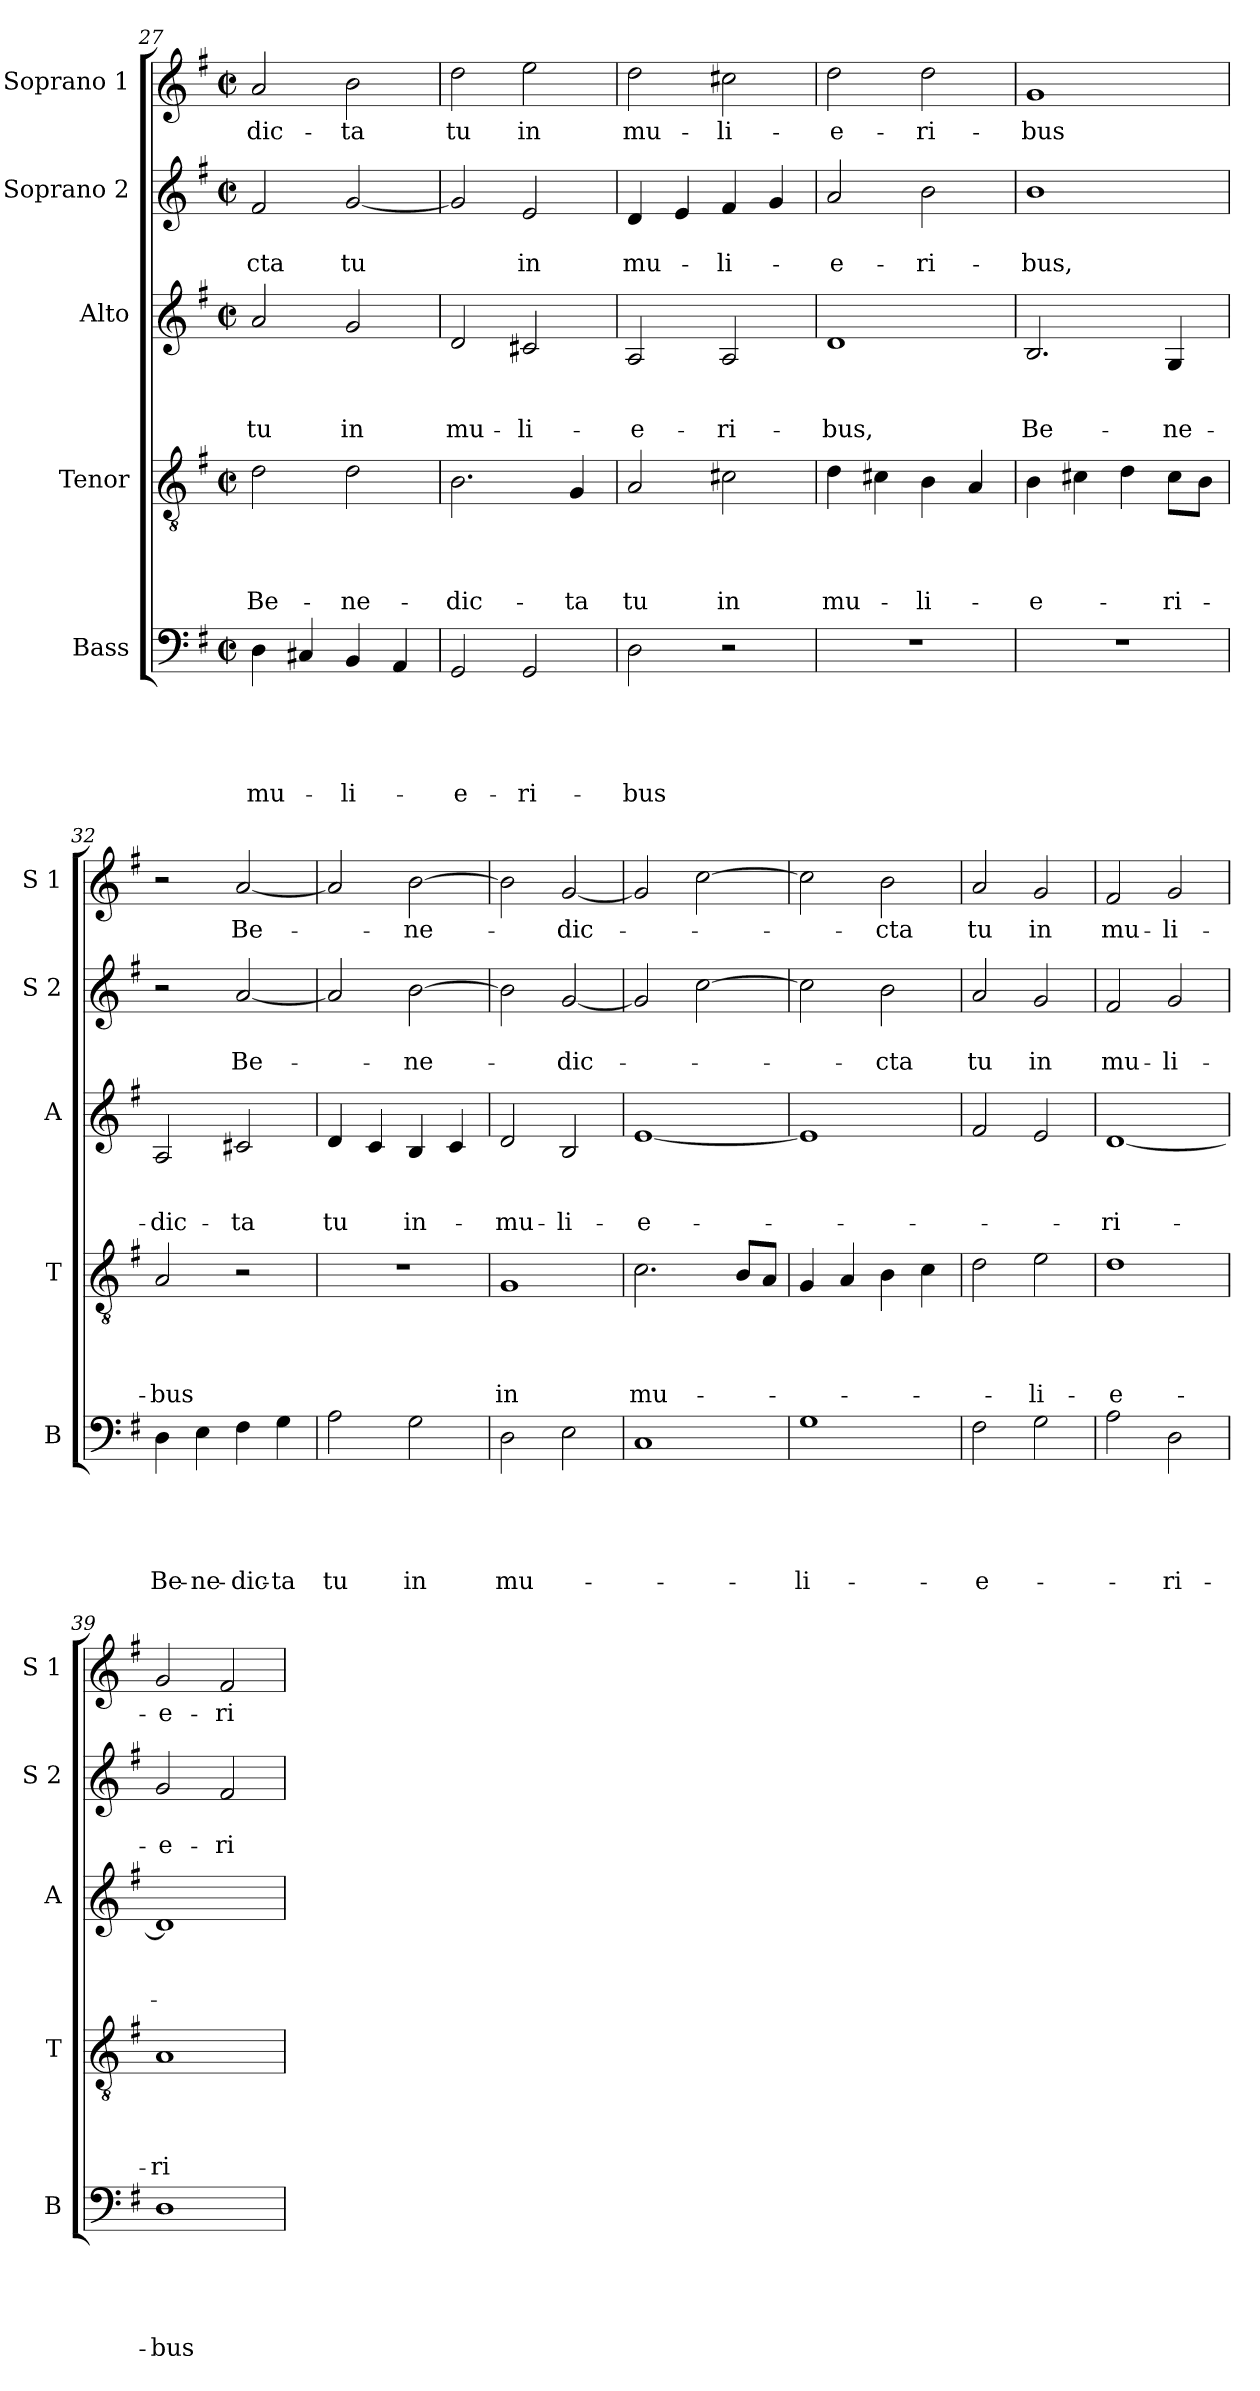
**kern	**text	**text	**text	**text	**text	**kern	**text	**text	**text	**text	**kern	**text	**text	**text	**kern	**text	**text	**kern	**text
*part5	*part5	*part5	*part5	*part5	*part5	*part4	*part4	*part4	*part4	*part4	*part3	*part3	*part3	*part3	*part2	*part2	*part2	*part1	*part1
*staff5	*staff5	*staff5	*staff5	*staff5	*staff5	*staff4	*staff4	*staff4	*staff4	*staff4	*staff3	*staff3	*staff3	*staff3	*staff2	*staff2	*staff2	*staff1	*staff1
*I"Bass	*	*	*	*	*	*I"Tenor	*	*	*	*	*I"Alto	*	*	*	*I"Soprano 2	*	*	*I"Soprano 1	*
*I'B	*	*	*	*	*	*I'T	*	*	*	*	*I'A	*	*	*	*I'S 2	*	*	*I'S 1	*
*clefF4	*	*	*	*	*	*clefGv2	*	*	*	*	*clefG2	*	*	*	*clefG2	*	*	*clefG2	*
*k[f#]	*	*	*	*	*	*k[f#]	*	*	*	*	*k[f#]	*	*	*	*k[f#]	*	*	*k[f#]	*
*G:	*	*	*	*	*	*G:	*	*	*	*	*G:	*	*	*	*G:	*	*	*G:	*
*M2/2	*	*	*	*	*	*M2/2	*	*	*	*	*M2/2	*	*	*	*M2/2	*	*	*M2/2	*
*met(c|)	*	*	*	*	*	*met(c|)	*	*	*	*	*met(c|)	*	*	*	*met(c|)	*	*	*met(c|)	*
=27	=27	=27	=27	=27	=27	=27	=27	=27	=27	=27	=27	=27	=27	=27	=27	=27	=27	=27	=27
!	!	!	!	!	!LO:LY:b	!	!	!	!	!LO:LY:b	!	!	!	!LO:LY:b	!	!	!LO:LY:b	!	!LO:LY:b
4D\	.	.	.	.	mu-	2d\	.	.	.	Be-	2a/	.	.	tu	2f#/	.	-cta	2a/	-dic-
4C#X/	.	.	.	.	.	.	.	.	.	.	.	.	.	.	.	.	.	.	.
!	!	!	!	!	!LO:LY:b	!	!	!	!	!LO:LY:b	!	!	!	!LO:LY:b	!	!	!LO:LY:b	!	!LO:LY:b
4BB/	.	.	.	.	-li-	2d\	.	.	.	-ne-	2g/	.	.	in	[<2g/	.	tu	2b\	-ta
4AA/	.	.	.	.	.	.	.	.	.	.	.	.	.	.	.	.	.	.	.
=28	=28	=28	=28	=28	=28	=28	=28	=28	=28	=28	=28	=28	=28	=28	=28	=28	=28	=28	=28
!	!	!	!	!	!LO:LY:b	!	!	!	!	!LO:LY:b	!	!	!	!LO:LY:b	!	!	!	!	!LO:LY:b
2GG/	.	.	.	.	-e-	2.B\	.	.	.	-dic-	2d/	.	.	mu-	2g/]	.	.	2dd\	tu
!	!	!	!	!	!LO:LY:b	!	!	!	!	!	!	!	!	!LO:LY:b	!	!	!LO:LY:b	!	!LO:LY:b
2GG/	.	.	.	.	-ri-	.	.	.	.	.	2c#X/	.	.	-li-	2e/	.	in	2ee\	in
!	!	!	!	!	!	!	!	!	!	!LO:LY:b	!	!	!	!	!	!	!	!	!
.	.	.	.	.	.	4G/	.	.	.	-ta	.	.	.	.	.	.	.	.	.
!!LO:LB:g=z
=29	=29	=29	=29	=29	=29	=29	=29	=29	=29	=29	=29	=29	=29	=29	=29	=29	=29	=29	=29
!	!	!	!	!	!LO:LY:b	!	!	!	!	!LO:LY:b	!	!	!	!LO:LY:b	!	!	!LO:LY:b	!	!LO:LY:b
2D\	.	.	.	.	-bus	2A/	.	.	.	tu	2A/	.	.	-e-	4d/	.	mu-	2dd\	mu-
.	.	.	.	.	.	.	.	.	.	.	.	.	.	.	4e/	.	.	.	.
!	!	!	!	!	!	!	!	!	!	!LO:LY:b	!	!	!	!LO:LY:b	!	!	!LO:LY:b	!	!LO:LY:b
2r	.	.	.	.	.	2c#X\	.	.	.	in	2A/	.	.	-ri-	4f#/	.	-li-	2cc#X\	-li-
.	.	.	.	.	.	.	.	.	.	.	.	.	.	.	4g/	.	.	.	.
=30	=30	=30	=30	=30	=30	=30	=30	=30	=30	=30	=30	=30	=30	=30	=30	=30	=30	=30	=30
!	!	!	!	!	!	!	!	!	!	!LO:LY:b	!	!	!	!LO:LY:b	!	!	!LO:LY:b	!	!LO:LY:b
1r	.	.	.	.	.	4d\	.	.	.	mu-	1d	.	.	-bus,	2a/	.	-e-	2dd\	-e-
.	.	.	.	.	.	4c#X\	.	.	.	.	.	.	.	.	.	.	.	.	.
!	!	!	!	!	!	!	!	!	!	!LO:LY:b	!	!	!	!	!	!	!LO:LY:b	!	!LO:LY:b
.	.	.	.	.	.	4B\	.	.	.	-li-	.	.	.	.	2b\	.	-ri-	2dd\	-ri-
.	.	.	.	.	.	4A/	.	.	.	.	.	.	.	.	.	.	.	.	.
=31	=31	=31	=31	=31	=31	=31	=31	=31	=31	=31	=31	=31	=31	=31	=31	=31	=31	=31	=31
!	!	!	!	!	!	!	!	!	!	!LO:LY:b	!	!	!	!LO:LY:b	!	!	!LO:LY:b	!	!LO:LY:b
1r	.	.	.	.	.	4B\	.	.	.	-e-	2.B/	.	.	Be-	1b	.	-bus,	1g	-bus
.	.	.	.	.	.	4c#X\	.	.	.	.	.	.	.	.	.	.	.	.	.
.	.	.	.	.	.	4d\	.	.	.	.	.	.	.	.	.	.	.	.	.
!	!	!	!	!	!	!	!	!	!	!LO:LY:b	!	!	!	!LO:LY:b	!	!	!	!	!
.	.	.	.	.	.	8c#\L	.	.	.	-ri-	4G/	.	.	-ne-	.	.	.	.	.
.	.	.	.	.	.	8B\J	.	.	.	.	.	.	.	.	.	.	.	.	.
=32	=32	=32	=32	=32	=32	=32	=32	=32	=32	=32	=32	=32	=32	=32	=32	=32	=32	=32	=32
!	!	!	!	!	!LO:LY:b	!	!	!	!	!LO:LY:b	!	!	!	!LO:LY:b	!	!	!	!	!
4D\	.	.	.	.	Be-	2A/	.	.	.	-bus	2A/	.	.	-dic-	2r	.	.	2r	.
!	!	!	!	!	!LO:LY:b	!	!	!	!	!	!	!	!	!	!	!	!	!	!
4E\	.	.	.	.	-ne-	.	.	.	.	.	.	.	.	.	.	.	.	.	.
!	!	!	!	!	!LO:LY:b	!	!	!	!	!	!	!	!	!LO:LY:b	!	!	!LO:LY:b	!	!LO:LY:b
4F#\	.	.	.	.	-dic-	2r	.	.	.	.	2c#X/	.	.	-ta	[<2a/	.	Be-	[<2a/	Be-
!	!	!	!	!	!LO:LY:b	!	!	!	!	!	!	!	!	!	!	!	!	!	!
4G\	.	.	.	.	-ta	.	.	.	.	.	.	.	.	.	.	.	.	.	.
=33	=33	=33	=33	=33	=33	=33	=33	=33	=33	=33	=33	=33	=33	=33	=33	=33	=33	=33	=33
!	!	!	!	!	!LO:LY:b	!	!	!	!	!	!	!	!	!LO:LY:b	!	!	!	!	!
2A\	.	.	.	.	tu	1r	.	.	.	.	4d/	.	.	tu	2a/]	.	.	2a/]	.
.	.	.	.	.	.	.	.	.	.	.	4c/	.	.	.	.	.	.	.	.
!	!	!	!	!	!LO:LY:b	!	!	!	!	!	!	!	!	!LO:LY:b	!	!	!LO:LY:b	!	!LO:LY:b
2G\	.	.	.	.	in	.	.	.	.	.	4B/	.	.	in-	[>2b\	.	-ne-	[>2b\	-ne-
.	.	.	.	.	.	.	.	.	.	.	4c/	.	.	.	.	.	.	.	.
=34	=34	=34	=34	=34	=34	=34	=34	=34	=34	=34	=34	=34	=34	=34	=34	=34	=34	=34	=34
!	!	!	!	!	!LO:LY:b	!	!	!	!	!LO:LY:b	!	!	!	!LO:LY:b	!	!	!	!	!
2D\	.	.	.	.	mu-	1G	.	.	.	in	2d/	.	.	-mu-	2b\]	.	.	2b\]	.
!	!	!	!	!	!	!	!	!	!	!	!	!	!	!LO:LY:b	!	!	!LO:LY:b	!	!LO:LY:b
2E\	.	.	.	.	.	.	.	.	.	.	2B/	.	.	-li-	[<2g/	.	-dic-	[<2g/	-dic-
=35	=35	=35	=35	=35	=35	=35	=35	=35	=35	=35	=35	=35	=35	=35	=35	=35	=35	=35	=35
!	!	!	!	!	!	!	!	!	!	!LO:LY:b	!	!	!	!LO:LY:b:rj	!	!	!	!	!
1C	.	.	.	.	.	2.c\	.	.	.	mu-	[<1e	.	.	-e-	2g/]	.	.	2g/]	.
.	.	.	.	.	.	.	.	.	.	.	.	.	.	.	[>2cc\	.	.	[>2cc\	.
.	.	.	.	.	.	8B/L	.	.	.	.	.	.	.	.	.	.	.	.	.
.	.	.	.	.	.	8A/J	.	.	.	.	.	.	.	.	.	.	.	.	.
=36	=36	=36	=36	=36	=36	=36	=36	=36	=36	=36	=36	=36	=36	=36	=36	=36	=36	=36	=36
!	!	!	!	!	!LO:LY:b:rj	!	!	!	!	!	!	!	!	!	!	!	!	!	!
1G	.	.	.	.	-li-	4G/	.	.	.	.	1e]	.	.	.	2cc\]	.	.	2cc\]	.
.	.	.	.	.	.	4A/	.	.	.	.	.	.	.	.	.	.	.	.	.
!	!	!	!	!	!	!	!	!	!	!	!	!	!	!	!	!	!LO:LY:b	!	!LO:LY:b
.	.	.	.	.	.	4B\	.	.	.	.	.	.	.	.	2b\	.	-cta	2b\	-cta
.	.	.	.	.	.	4c\	.	.	.	.	.	.	.	.	.	.	.	.	.
=37	=37	=37	=37	=37	=37	=37	=37	=37	=37	=37	=37	=37	=37	=37	=37	=37	=37	=37	=37
!	!	!	!	!	!LO:LY:b	!	!	!	!	!	!	!	!	!	!	!	!LO:LY:b	!	!LO:LY:b
2F#\	.	.	.	.	-e-	2d\	.	.	.	.	2f#/	.	.	.	2a/	.	tu	2a/	tu
!	!	!	!	!	!	!	!	!	!	!LO:LY:b	!	!	!	!	!	!	!LO:LY:b	!	!LO:LY:b
2G\	.	.	.	.	.	2e\	.	.	.	-li-	2e/	.	.	.	2g/	.	in	2g/	in
!!LO:LB:g=z
=38	=38	=38	=38	=38	=38	=38	=38	=38	=38	=38	=38	=38	=38	=38	=38	=38	=38	=38	=38
!	!	!	!	!	!	!	!	!	!	!LO:LY:b:rj	!	!	!	!LO:LY:b	!	!	!LO:LY:b	!	!LO:LY:b
2A\	.	.	.	.	.	1d	.	.	.	-e-	[<1d	.	.	-ri-	2f#/	.	mu-	2f#/	mu-
!	!	!	!	!	!LO:LY:b	!	!	!	!	!	!	!	!	!	!	!	!LO:LY:b	!	!LO:LY:b
2D\	.	.	.	.	-ri-	.	.	.	.	.	.	.	.	.	2g/	.	-li-	2g/	-li-
=39	=39	=39	=39	=39	=39	=39	=39	=39	=39	=39	=39	=39	=39	=39	=39	=39	=39	=39	=39
!	!	!	!	!	!LO:LY:b	!	!	!	!	!LO:LY:b	!	!	!	!	!	!	!LO:LY:b	!	!LO:LY:b
1D	.	.	.	.	-bus	1A	.	.	.	-ri-	1d]	.	.	.	2g/	.	-e-	2g/	-e-
!	!	!	!	!	!	!	!	!	!	!	!	!	!	!	!	!	!LO:LY:b	!	!LO:LY:b
.	.	.	.	.	.	.	.	.	.	.	.	.	.	.	2f#/	.	-ri-	2f#/	-ri-
=	=	=	=	=	=	=	=	=	=	=	=	=	=	=	=	=	=	=	=
*-	*-	*-	*-	*-	*-	*-	*-	*-	*-	*-	*-	*-	*-	*-	*-	*-	*-	*-	*-
